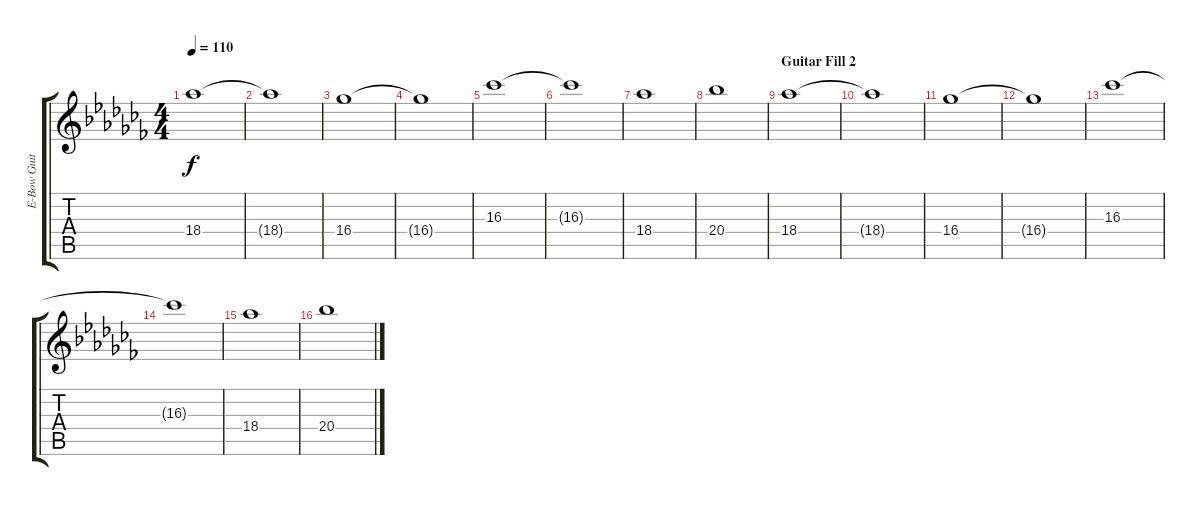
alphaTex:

\track ("E-Bow Guitar" "E-Bow Guit") {instrument overdrivenguitar}
\staff {score tabs}
\tuning (E4 B3 G3 D3 A2 E2) {hide}
\ts (4 4)
\tempo 110
\clef g2
\ks abminor
18.4.1{dy f volume 11} |
18.4{t}.1 |
16.4.1 |
16.4{t}.1 |
16.3.1 |
16.3{t}.1 |
18.4.1 |
20.4.1 |
\section ("" "Guitar Fill 2")
18.4.1{volume 11} |
18.4{t}.1 |
16.4.1 |
16.4{t}.1 |
16.3.1 |
16.3{t}.1 |
18.4.1 |
20.4.1
